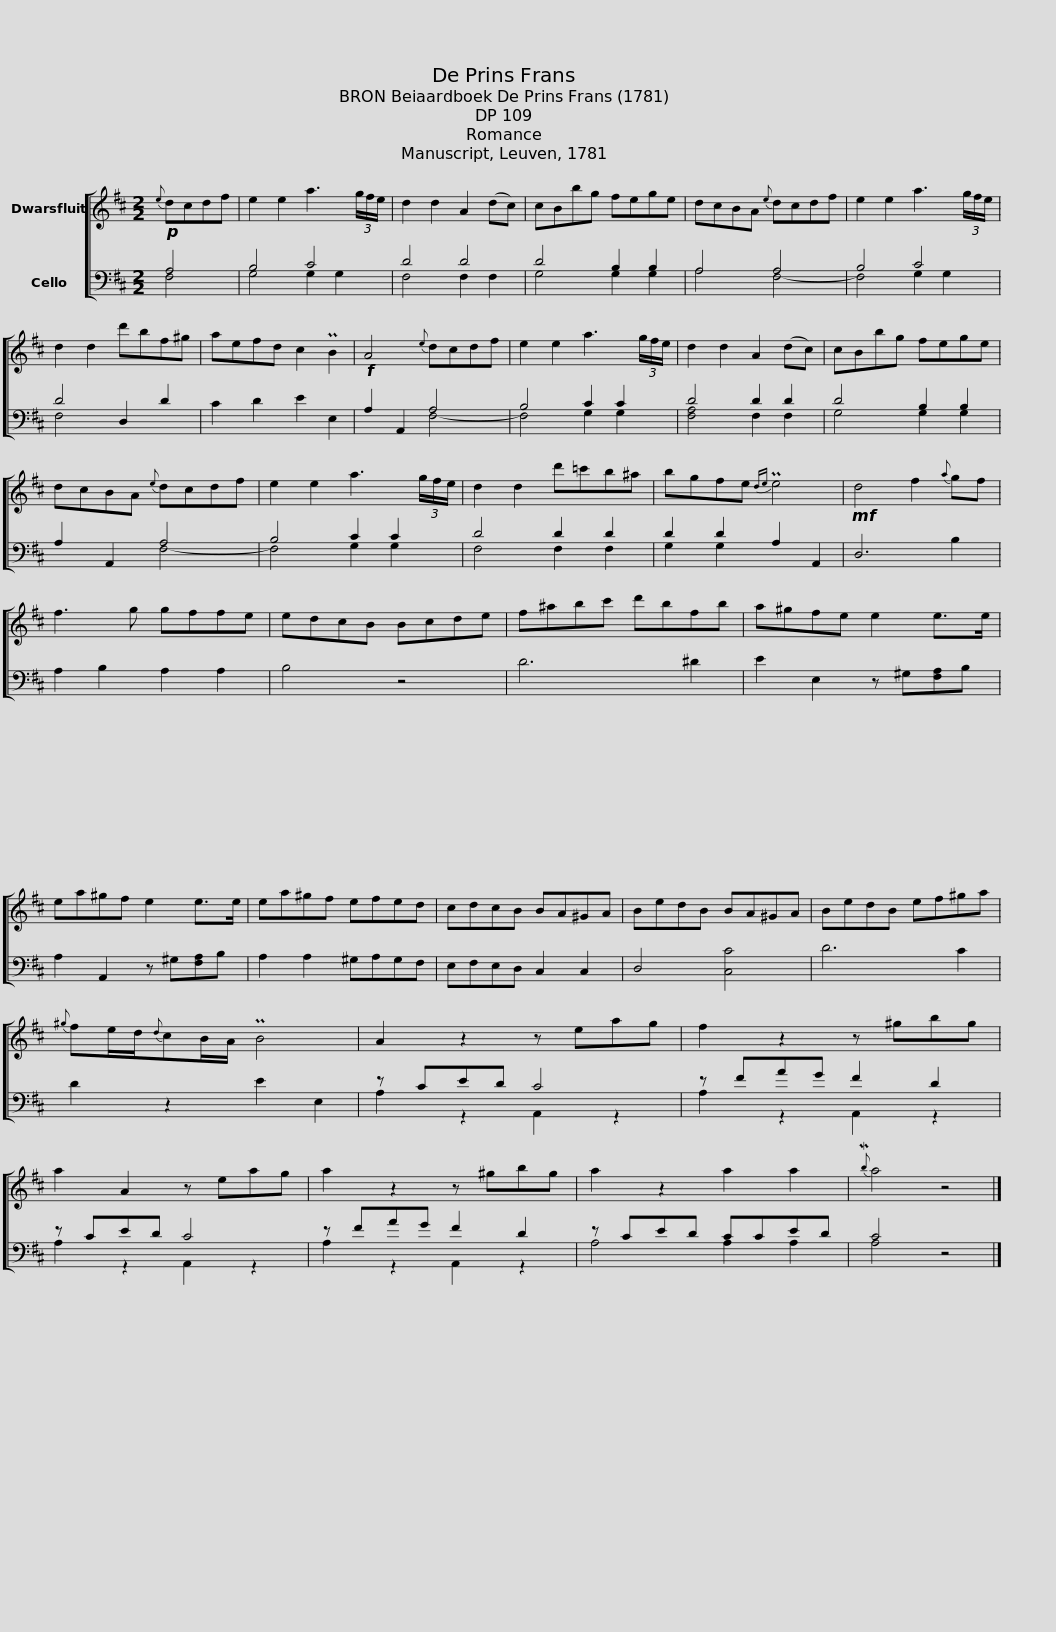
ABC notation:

X:1
%%score [ 1 ( 2 3 ) ]
L:1/8
M:2/2
I:linebreak $
K:D
V:1 treble
V:2 bass
V:3 bass
V:1
!p!{e} dcdf | e2 e2 a3 (3g/f/e/ | d2 d2 A2 (dc) | cBbg fege | dcBA{e} dcdf | %5
 e2 e2 a3 (3g/f/e/ | d2 d2 d'bf^g |$ aefd c2 PB2 |!f! A4{e} dcdf | e2 e2 a3 (3g/f/e/ | %10
 d2 d2 A2 (dc) | cBbg fege | dcBA{e} dcdf |$ e2 e2 a3 (3g/f/e/ | d2 d2 d'=c'b^a | %15
 bgfe{de} Pe4 |!mf! d4 f2{a} gf | f3 g gffe | edcB Bcde |$ f^abc' d'bfb | %20
 a^gfe e2 e>e | ea^gf e2 e>e | ea^gf efed | cdcB BA^GA |$ BedB BA^GA | %25
 BedB ef^ga |{^g} fe/d/{d}cB/A/ PB4 | A2 z2 z eag | f2 z2 z ^gbg |$ a2 A2 z eag | %30
 a2 z2 z ^gbg | a2 z2 a2 a2 |{Mb} a4 z4 |] %33
V:2
 A,4 | B,4 C4 | D4 D4 | D4 B,2 B,2 | A,4 A,4 | %5
 B,4 C4 | D4 D,2 D2 |$ C2 D2 E2 E,2 | A,2 A,,2 A,4 | B,4 C2 C2 | %10
 D4 D2 D2 | D4 B,2 B,2 | A,2 A,,2 A,4 |$ B,4 C2 C2 | D4 D2 D2 | %15
 D2 D2 A,2 A,,2 | D,6 B,2 | A,2 B,2 A,2 A,2 | B,4 z4 |$ D6 ^D2 | %20
 E2 E,2 z ^G,[F,A,]B, | A,2 A,,2 z ^G,[F,A,]B, | A,2 A,2 ^G,A,G,F, | E,F,E,D, C,2 C,2 |$ D,4 [C,C]4 | %25
 D6 C2 | D2 z2 E2 E,2 | z CED C4 | z FAG F2 D2 |$ z CED C4 | %30
 z FAG F2 D2 | z CED CCED | C4 z4 |] %33
V:3
 F,4 | G,4 G,2 G,2 | F,4 F,2 F,2 | G,4 G,2 G,2 | A,4 F,4- | %5
 F,4 G,2 G,2 | F,4 x4 |$ x8 | x4 F,4- | F,4 G,2 G,2 | %10
 [F,A,]4 F,2 F,2 | G,4 G,2 G,2 | x4 F,4- |$ F,4 G,2 G,2 | F,4 F,2 F,2 | %15
 G,2 G,2 x4 | x8 | x8 | x8 |$ x8 | %20
 x8 | x8 | x8 | x8 |$ x8 | %25
 x8 | x8 | A,2 z2 A,,2 z2 | A,2 z2 A,,2 z2 |$ A,2 z2 A,,2 z2 | %30
 A,2 z2 A,,2 z2 | A,4 A,2 A,2 | A,4 z4 |] %33
